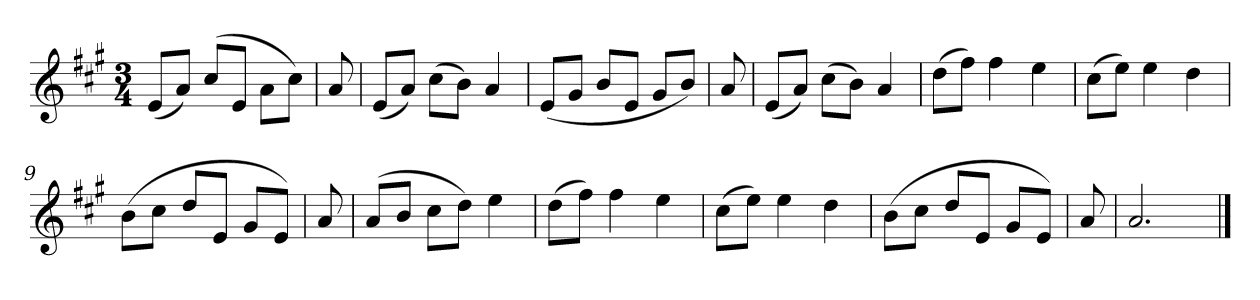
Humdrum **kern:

**kern
*part1
*staff1
*clefG2
*k[f#c#g#]
*A:
*M3/4
=
(8e/L
8a/J)
(8cc#/L
8e/J
8a\L
8cc#\J)
=2y
8a
=3
(8e/L
8a/J)
(8cc#\L
8b\J)
4a
=4
(8e/L
8g#/J
8b/L
8e/J
8g#/L
8b/J)
=5y
8a
=6
(8e/L
8a/J)
(8cc#\L
8b\J)
4a
=7y
(8dd\L
8ff#\J)
4ff#
4ee
=8
(8cc#\L
8ee\J)
4ee
4dd
=9
(8b\L
8cc#\J
8dd/L
8e/J
8g#/L
8e/J)
=10y
8a
=11
(8a/L
8b/J
8cc#\L
8dd\J)
4ee
=12y
(8dd\L
8ff#\J)
4ff#
4ee
=13
(8cc#\L
8ee\J)
4ee
4dd
=14
(8b\L
8cc#\J
8dd/L
8e/J
8g#/L
8e/J)
=15y
8a
=16
2.a
==
*-
